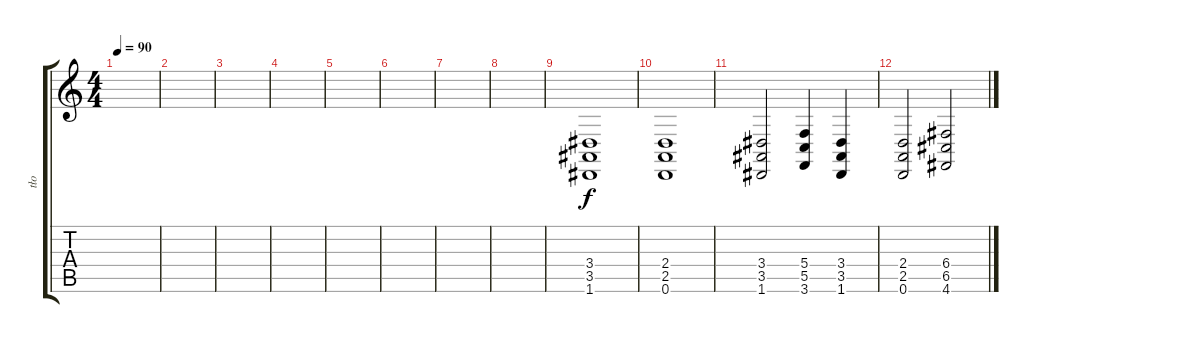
\track ("tło" "tło") {instrument fx2soundtrack}
\staff {score tabs}
\tuning (D4 A3 F3 C3 G2 D2) {hide}
\ts (4 4)
\tempo 90
\clef g2
\ks c
|
|
|
|
|
|
|
|
(3.4 3.5 1.6).1 |
(2.4 2.5 0.6).1 |
(3.4 3.5 1.6).2 (5.4 5.5 3.6).4 (3.4 3.5 1.6).4 |
(2.4 2.5 0.6).2 (6.4 6.5 4.6).2
